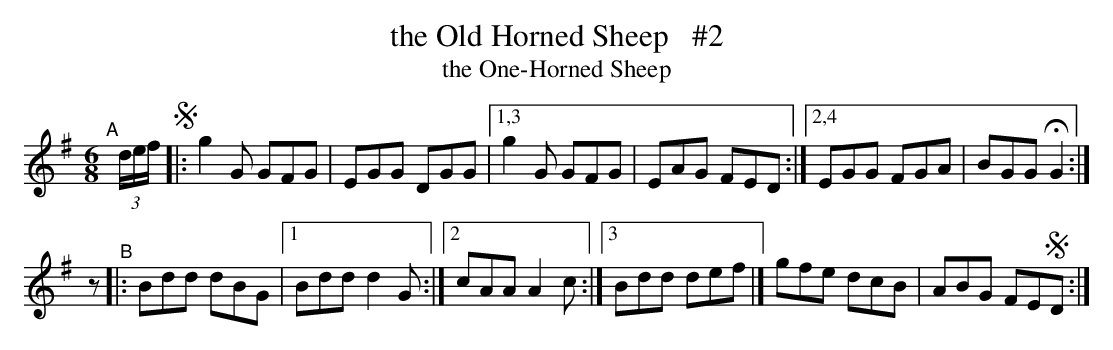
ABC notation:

X:1
T: the Old Horned Sheep   #2
T: the One-Horned Sheep
M: 6/8
L: 1/8
K: G
"^A"[|] (3d/e/f/ !segno!|:\
g2G GFG | EGG DGG |[1,3 g2G GFG | EAG FED :|[2,4 EGG FGA | BGG HG2 :|
[|] z "^B"|:\
Bdd dBG |[1 Bdd d2G :|[2 cAA A2c :|[3 Bdd def |] gfe dcB | ABG FE!segno!D :|
